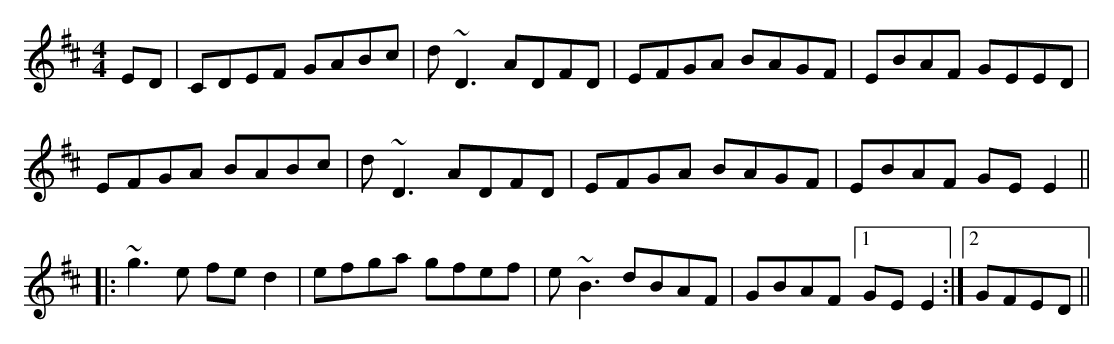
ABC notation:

X:1
M:4/4
K:D
ED|CDEF GABc|d~D3 ADFD|EFGA BAGF|EBAF GEED|
EFGA BABc|d~D3 ADFD|EFGA BAGF|EBAF GEE2||
|:~g3e fed2|efga gfef|e~B3 dBAF|GBAF [1 GEE2:|2 GFED||
